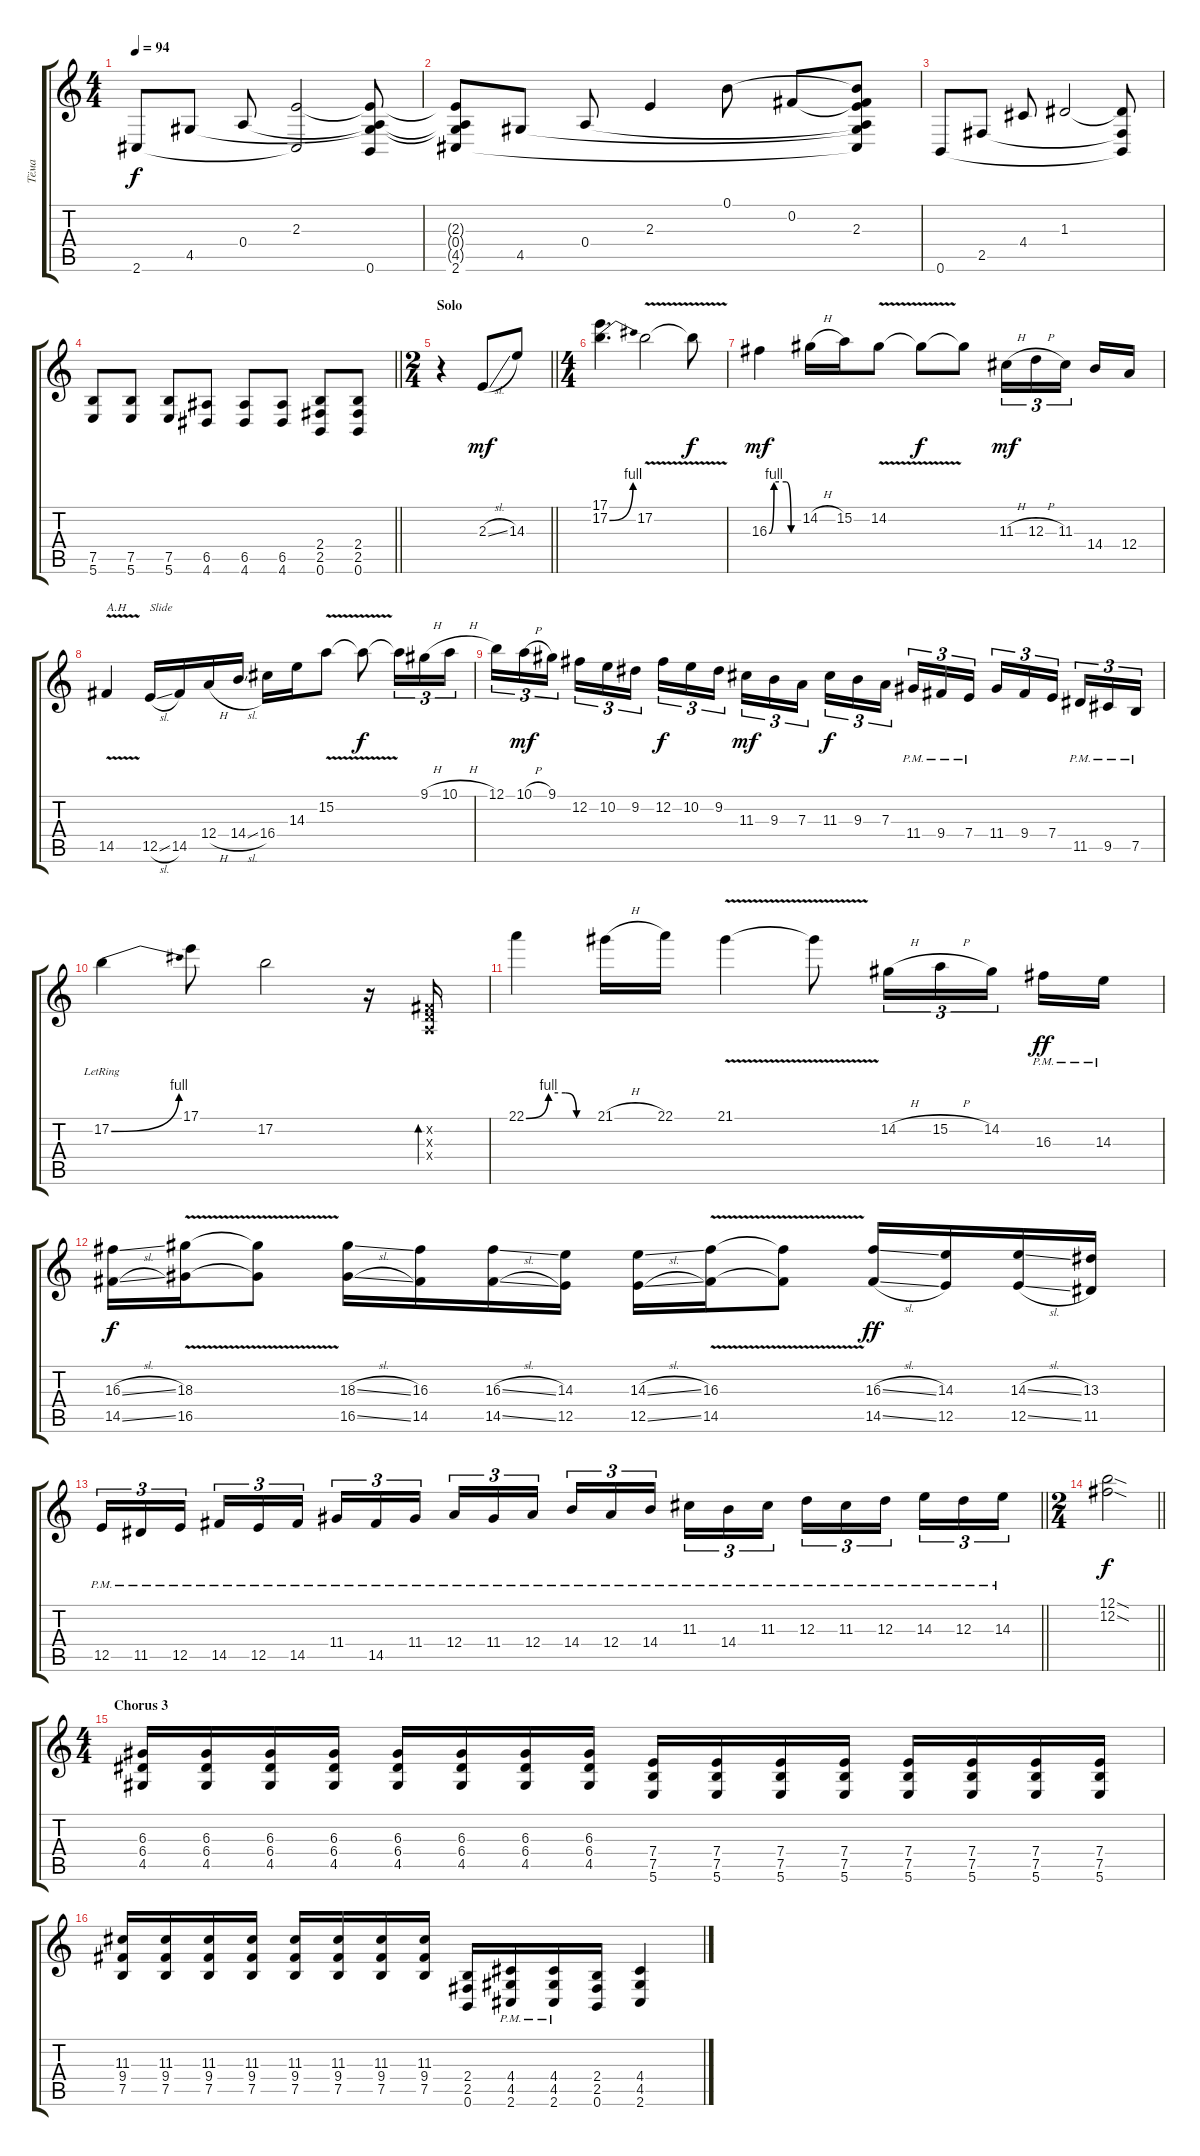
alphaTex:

\track ("Тёма" "Тёма") {instrument distortionguitar}
\staff {score tabs}
\tuning (B3 Gb3 D3 A2 E2 B1) {hide}
\ts (4 4)
\tempo 94
\clef g2
\ks c
2.6.8{dy f} 4.5.8 0.4.8 (2.3 2.6{t}).2 (2.3{t} 0.4{t} 4.5{t} 0.6).8 |
(2.3{t} 0.4{t} 4.5{t} 2.6).8 4.5.8 0.4.8 2.3.4 0.1.8 0.2.8 (0.1{t} 0.2{t} 2.3 0.4{t} 4.5{t} 2.6{t}).8 |
0.6.8 2.5.8 4.4.8 1.3.2 (1.3{t} 2.5{t} 0.6{t}).8 |
\barLineRight lightlight
(7.5 5.6).8{balance 0 instrument distortionguitar} (7.5 5.6).8 (7.5 5.6).8 (6.5 4.6).8 (6.5 4.6).8 (6.5 4.6).8 (2.4 2.5 0.6).8 (2.4 2.5 0.6).8 |
\ts (2 4)
\section ("" "Solo")
\barLineRight lightlight
r.4 2.3{sl}.8{dy mf} 14.3.8 |
\ts (4 4)
(17.1 17.2{be (bend 0 0 60 4)}).4{d} 17.2{v}.2 17.2{t}.8{dy f} |
16.3{be (custom 0 0 10 4 35 4 45 0 60 0)}.4{dy mf} 14.2{h}.16 15.2.16 14.2{v}.8 14.2{t}.8{dy f} 14.2{t}.8 11.3{h}.16{tu (3 2) dy mf} 12.3{h}.16{tu (3 2)} 11.3.16{tu (3 2) beam splitsecondary} 14.4.16 12.4.16 |
14.5{v}.4{txt "A.H"} 12.5{sl}.16{txt "Slide"} 14.5.16 12.4{h}.16 14.4{sl}.16 16.4.16 14.3.16 15.2{v}.8 15.2{t}.8{dy f} 15.2{t}.16{tu (3 2)} 9.1{h}.16{tu (3 2)} 10.1{h}.16{tu (3 2)} |
12.1.16{tu (3 2)} 10.1{h}.16{tu (3 2) dy mf} 9.1.16{tu (3 2) beam splitsecondary} 12.2.16{tu (3 2)} 10.2.16{tu (3 2)} 9.2.16{tu (3 2)} 12.2.16{tu (3 2) dy f} 10.2.16{tu (3 2)} 9.2.16{tu (3 2) beam splitsecondary} 11.3.16{tu (3 2) dy mf} 9.3.16{tu (3 2)} 7.3.16{tu (3 2)} 11.3.16{tu (3 2) dy f} 9.3.16{tu (3 2)} 7.3.16{tu (3 2) beam splitsecondary} 11.4{pm}.16{tu (3 2)} 9.4{pm}.16{tu (3 2)} 7.4{pm}.16{tu (3 2)} 11.4.16{tu (3 2)} 9.4.16{tu (3 2)} 7.4.16{tu (3 2) beam splitsecondary} 11.5{pm}.16{tu (3 2)} 9.5{pm}.16{tu (3 2)} 7.5{pm}.16{tu (3 2)} |
17.2{be (bend 0 0 60 4) lr}.4 17.1.8 17.2.2 r.16 (0.2{x} 0.3{x} 0.4{x}).16{bd 120} |
22.1{be (custom 0 0 20 4 35 4 45 0 60 0)}.4 21.1{h}.16 22.1.16 21.1{v}.4 21.1{t}.8 14.2{h}.16{tu (3 2)} 15.2{h}.16{tu (3 2)} 14.2.16{tu (3 2) beam splitsecondary} 16.3{pm}.16{dy ff} 14.3{pm}.16 |
(16.3{sl} 14.5{sl}).16{dy f} (18.3{v} 16.5{v}).16 (18.3{t} 16.5{t}).8 (18.3{sl} 16.5{sl}).16 (16.3 14.5).16 (16.3{sl} 14.5{sl}).16 (14.3 12.5).16 (14.3{sl} 12.5{sl}).16 (16.3{v} 14.5{v}).16 (16.3{t} 14.5{t}).8 (16.3{sl} 14.5{sl}).16{dy ff} (14.3 12.5).16 (14.3{sl} 12.5{sl}).16 (13.3 11.5).16 |
\barLineRight lightlight
12.5{pm}.16{tu (3 2)} 11.5{pm}.16{tu (3 2)} 12.5{pm}.16{tu (3 2) beam splitsecondary} 14.5{pm}.16{tu (3 2)} 12.5{pm}.16{tu (3 2)} 14.5{pm}.16{tu (3 2)} 11.4{pm}.16{tu (3 2)} 14.5{pm}.16{tu (3 2)} 11.4{pm}.16{tu (3 2) beam splitsecondary} 12.4{pm}.16{tu (3 2)} 11.4{pm}.16{tu (3 2)} 12.4{pm}.16{tu (3 2)} 14.4{pm}.16{tu (3 2)} 12.4{pm}.16{tu (3 2)} 14.4{pm}.16{tu (3 2) beam splitsecondary} 11.3{pm}.16{tu (3 2)} 14.4{pm}.16{tu (3 2)} 11.3{pm}.16{tu (3 2)} 12.3{pm}.16{tu (3 2)} 11.3{pm}.16{tu (3 2)} 12.3{pm}.16{tu (3 2) beam splitsecondary} 14.3{pm}.16{tu (3 2)} 12.3{pm}.16{tu (3 2)} 14.3{pm}.16{tu (3 2)} |
\ts (2 4)
\barLineRight lightlight
(12.1{sod} 12.2{sod}).2{dy f volume 0} |
\ts (4 4)
\section ("" "Chorus 3")
(6.3 6.4 4.5).16 (6.3 6.4 4.5).16 (6.3 6.4 4.5).16 (6.3 6.4 4.5).16 (6.3 6.4 4.5).16 (6.3 6.4 4.5).16 (6.3 6.4 4.5).16 (6.3 6.4 4.5).16 (7.4 7.5 5.6).16 (7.4 7.5 5.6).16 (7.4 7.5 5.6).16 (7.4 7.5 5.6).16 (7.4 7.5 5.6).16 (7.4 7.5 5.6).16 (7.4 7.5 5.6).16 (7.4 7.5 5.6).16 |
(11.3 9.4 7.5).16 (11.3 9.4 7.5).16 (11.3 9.4 7.5).16 (11.3 9.4 7.5).16 (11.3 9.4 7.5).16 (11.3 9.4 7.5).16 (11.3 9.4 7.5).16 (11.3 9.4 7.5).16 (2.4 2.5 0.6).16 (4.4{pm} 4.5{pm} 2.6{pm}).16 (4.4{pm} 4.5{pm} 2.6{pm}).16 (2.4 2.5 0.6).16 (4.4 4.5 2.6).4
